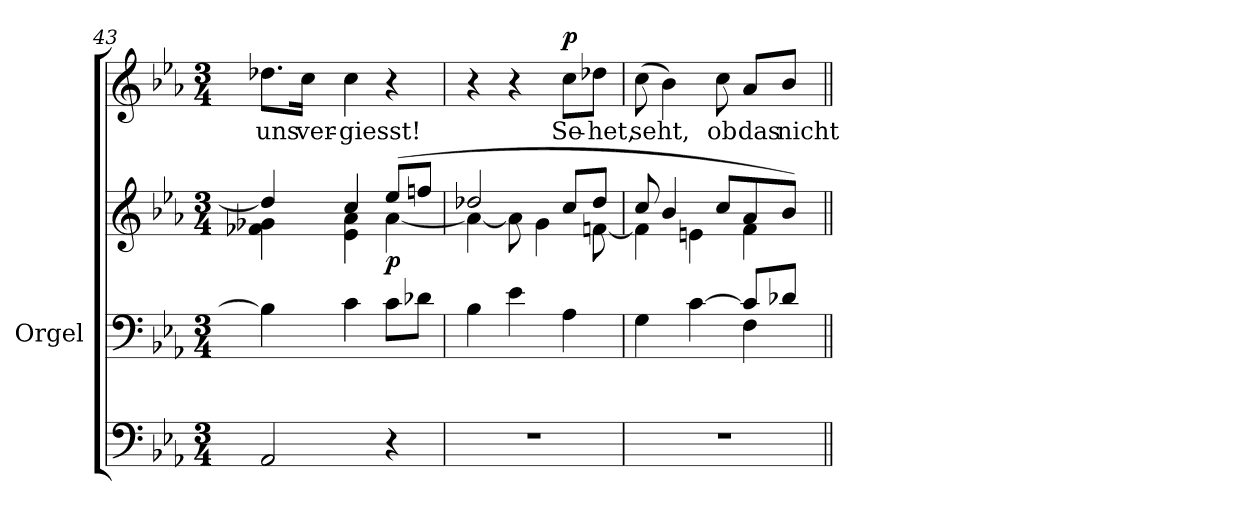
**kern	**kern	**kern	**dynam	**kern	**text	**dynam
*part3	*part2	*part2	*part2	*part1	*part1	*part1
*staff4	*staff3	*staff2	*staff2/3	*staff1	*staff1	*staff1
*	*I"Orgel	*	*	*	*	*
*	*I'Org.	*	*	*	*	*
*clefF4	*clefF4	*clefG2	*	*clefG2	*	*
*k[b-e-a-]	*k[b-e-a-]	*k[b-e-a-]	*	*k[b-e-a-]	*	*
*E-:	*E-:	*E-:	*	*E-:	*	*
*M3/4	*M3/4	*M3/4	*	*M3/4	*	*
=43	=43	=43	=43	=43	=43	=43
*	*	*^	*	*	*	*
!	!	!	!	!	!	!LO:LY:b	!
2AA-/	4B-\]	4dd-/]	4f-X\ 4g-\	.	8.dd-X\L	uns	.
!	!	!	!	!	!	!LO:LY:b	!
.	.	.	.	.	16cc\Jk	ver-	.
!	!	!	!	!	!	!LO:LY:b	!
.	4c\	4cc/	4e-\ 4a-\	.	4cc\	-giesst!	.
!	!	!	!	!LO:DY:b	!	!	!
4r	8c\L	(>8ee-/L	[<4a-\	p	4r	.	.
.	8d-X\J	8ffn/J	.	.	.	.	.
=44	=44	=44	=44	=44	=44	=44	=44
2.r	4B-\	2dd-X/	4a-\_	.	4r	.	.
.	4e-\	.	8a-\]	.	4r	.	.
.	.	.	4g\	.	.	.	.
!	!	!	!	!	!	!LO:LY:b	!LO:DY:a
.	4A-\	8cc/L	.	.	8cc\L	Se-	p
!	!	!	!	!	!	!LO:LY:b	!
.	.	8dd-/J	[<8fn\	.	8dd-X\J	-het,	.
=45	=45	=45	=45	=45	=45	=45	=45
*	*^	*	*	*	*	*	*
!	!	!	!	!	!	!	!LO:LY:b	!
2.r	4G\	2ryy	8cc/	4f\]	.	(>8cc\	seht,	.
.	.	.	4b-/	.	.	4b-\)	.	.
.	[>4c\	.	.	4en\	.	.	.	.
!	!	!	!	!	!	!	!LO:LY:b	!
.	.	.	8cc/L	.	.	8cc\	ob	.
!	!	!	!	!	!	!	!LO:LY:b	!
.	8c/L]	4F\	8a-/	4f\	.	8a-/L	das	.
!	!	!	!	!	!	!	!LO:LY:b	!
.	8d-X/J	.	8b-/J)	.	.	8b-/J	nicht	.
*	*v	*v	*	*	*	*	*	*
*	*	*v	*v	*	*	*	*
=||	=||	=||	=||	=||	=||	=||
*-	*-	*-	*-	*-	*-	*-
